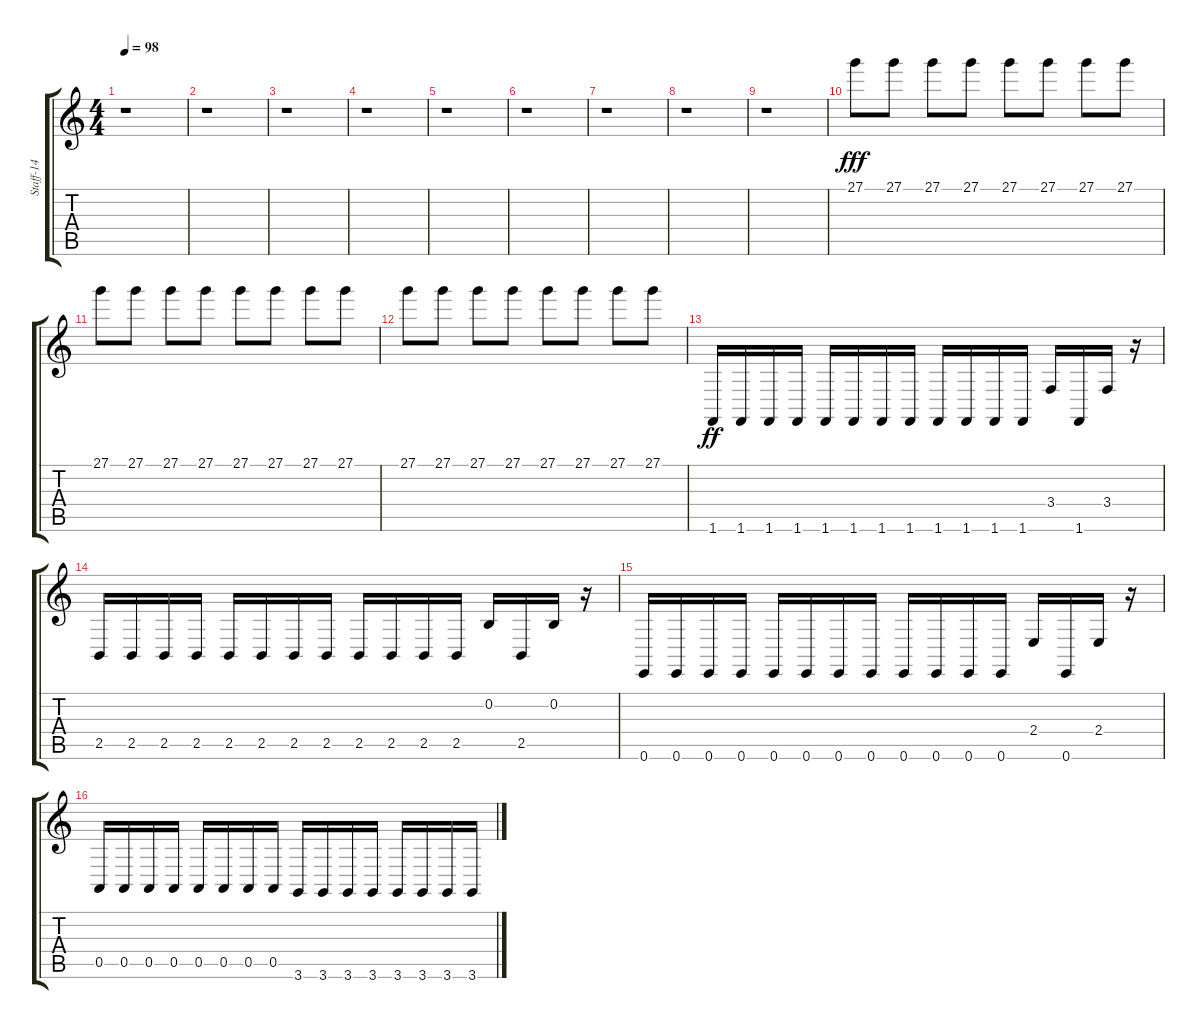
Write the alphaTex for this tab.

\track ("Staff-14" "Staff-14") {instrument tremolostrings}
\staff {score tabs}
\tuning (E4 B3 G3 D3 A2 E2) {hide}
\ts (4 4)
\tempo 98
\clef g2
\ks c
r.1{dy ff} |
r.1 |
r.1 |
r.1 |
r.1 |
r.1 |
r.1 |
r.1 |
r.1 |
27.1.8{dy fff volume 5 instrument tremolostrings} 27.1.8 27.1.8 27.1.8 27.1.8 27.1.8 27.1.8 27.1.8 |
27.1.8 27.1.8 27.1.8 27.1.8 27.1.8 27.1.8 27.1.8 27.1.8 |
27.1.8 27.1.8 27.1.8 27.1.8 27.1.8 27.1.8 27.1.8 27.1.8{volume 5} |
1.6.16{dy ff volume 2 instrument synthbrass1} 1.6.16{volume 2} 1.6.16{volume 2} 1.6.16{volume 2} 1.6.16{volume 3} 1.6.16{volume 3} 1.6.16{volume 3} 1.6.16{volume 4} 1.6.16{volume 4} 1.6.16{volume 4} 1.6.16{volume 5} 1.6.16{volume 6} 3.4.16{volume 6} 1.6.16{volume 7} 3.4.16{volume 8} r.16{volume 10} |
2.5.16{volume 2} 2.5.16{volume 2} 2.5.16{volume 2} 2.5.16{volume 2} 2.5.16{volume 3} 2.5.16{volume 3} 2.5.16{volume 3} 2.5.16{volume 4} 2.5.16{volume 4} 2.5.16{volume 4} 2.5.16{volume 5} 2.5.16{volume 6} 0.2.16{volume 6} 2.5.16{volume 7} 0.2.16{volume 8} r.16{volume 10} |
0.6.16{volume 2} 0.6.16{volume 2} 0.6.16{volume 2} 0.6.16{volume 2} 0.6.16{volume 3} 0.6.16{volume 3} 0.6.16{volume 3} 0.6.16{volume 4} 0.6.16{volume 4} 0.6.16{volume 4} 0.6.16{volume 5} 0.6.16{volume 6} 2.4.16{volume 6} 0.6.16{volume 7} 2.4.16{volume 8} r.16{volume 10} |
0.5.16{volume 2} 0.5.16{volume 3} 0.5.16{volume 3} 0.5.16{volume 4} 0.5.16{volume 5} 0.5.16{volume 6} 0.5.16{volume 6} 0.5.16{volume 8} 3.6.16{volume 2} 3.6.16{volume 3} 3.6.16{volume 3} 3.6.16{volume 4} 3.6.16{volume 5} 3.6.16{volume 6} 3.6.16{volume 6} 3.6.16{volume 8}
